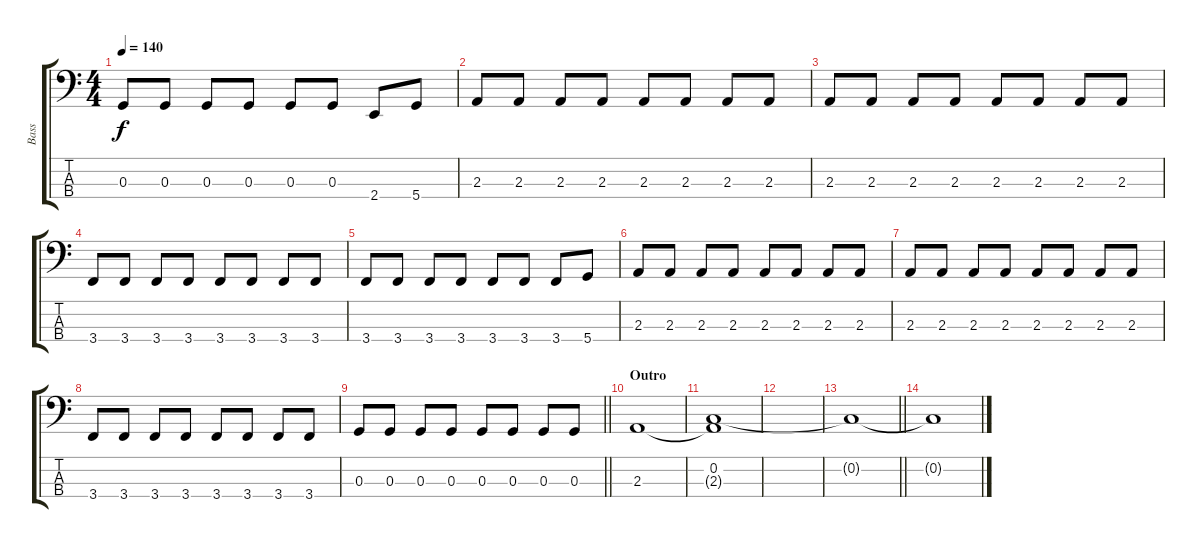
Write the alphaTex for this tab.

\track ("Bass" "Bass") {instrument electricbassfinger}
\staff {score tabs}
\tuning (F2 C2 G1 D1) {hide}
\ts (4 4)
\tempo 140
\clef f4
\ks c
0.3.8{dy f} 0.3.8 0.3.8 0.3.8 0.3.8 0.3.8 2.4.8 5.4.8 |
2.3.8 2.3.8 2.3.8 2.3.8 2.3.8 2.3.8 2.3.8 2.3.8 |
2.3.8 2.3.8 2.3.8 2.3.8 2.3.8 2.3.8 2.3.8 2.3.8 |
3.4.8 3.4.8 3.4.8 3.4.8 3.4.8 3.4.8 3.4.8 3.4.8 |
3.4.8 3.4.8 3.4.8 3.4.8 3.4.8 3.4.8 3.4.8 5.4.8 |
2.3.8 2.3.8 2.3.8 2.3.8 2.3.8 2.3.8 2.3.8 2.3.8 |
2.3.8 2.3.8 2.3.8 2.3.8 2.3.8 2.3.8 2.3.8 2.3.8 |
3.4.8 3.4.8 3.4.8 3.4.8 3.4.8 3.4.8 3.4.8 3.4.8 |
\barLineRight lightlight
0.3.8 0.3.8 0.3.8 0.3.8 0.3.8 0.3.8 0.3.8 0.3.8 |
\section ("" "Outro")
2.3.1 |
(0.2 2.3{t}).1 |
|
\barLineRight lightlight
0.2{t}.1 |
0.2{t}.1
